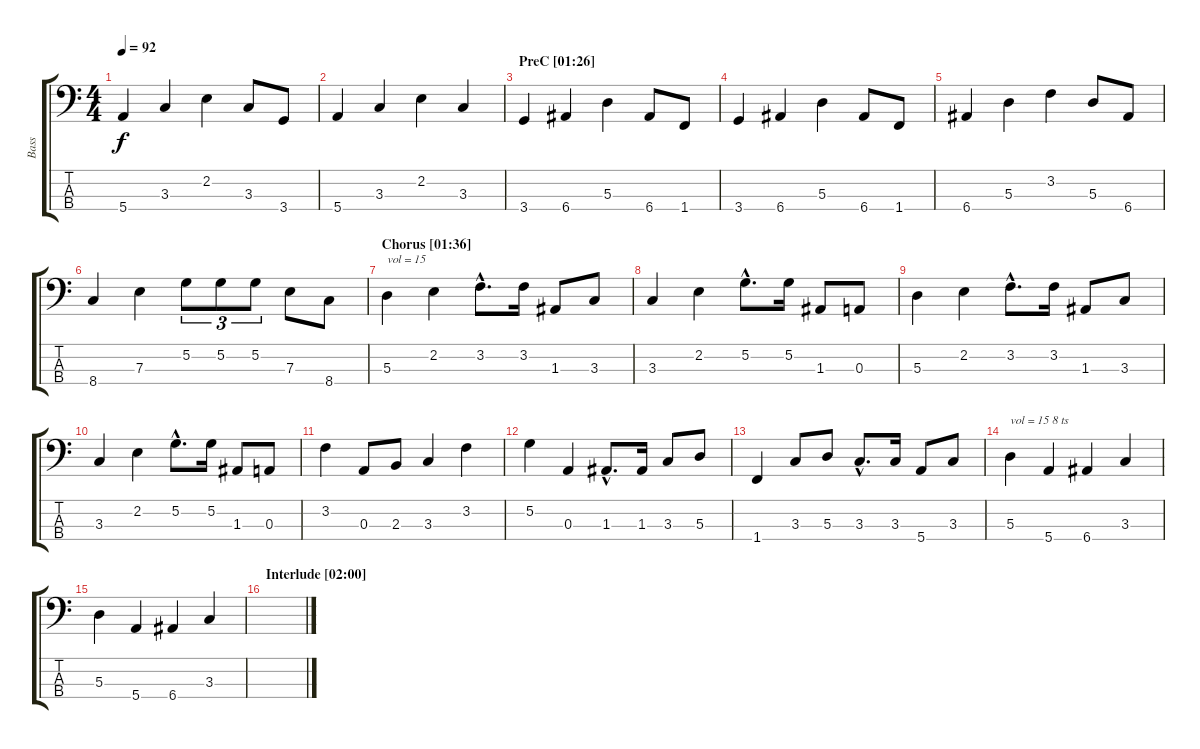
\track ("Bass" "Bass") {instrument electricbassfinger}
\staff {score tabs}
\tuning (G2 D2 A1 E1) {hide}
\ts (4 4)
\tempo 92
\clef f4
\ks c
5.4.4{dy f} 3.3.4 2.2.4 3.3.8 3.4.8 |
5.4.4 3.3.4 2.2.4 3.3.4 |
\section ("" "PreC [01:26]")
3.4.4 6.4.4 5.3.4 6.4.8 1.4.8 |
3.4.4 6.4.4 5.3.4 6.4.8 1.4.8 |
6.4.4 5.3.4 3.2.4 5.3.8 6.4.8 |
8.4.4 7.3.4 5.2.8{tu (3 2)} 5.2.8{tu (3 2)} 5.2.8{tu (3 2)} 7.3.8 8.4.8 |
\section ("" "Chorus [01:36]")
5.3.4{txt "vol = 15" volume 15} 2.2.4 3.2{hac}.8{d} 3.2.16 1.3.8 3.3.8 |
3.3.4 2.2.4 5.2{hac}.8{d} 5.2.16 1.3.8 0.3.8 |
5.3.4 2.2.4 3.2{hac}.8{d} 3.2.16 1.3.8 3.3.8 |
3.3.4 2.2.4 5.2{hac}.8{d} 5.2.16 1.3.8 0.3.8 |
3.2.4 0.3.8 2.3.8 3.3.4 3.2.4 |
5.2.4 0.3.4 1.3{hac}.8{d} 1.3.16 3.3.8 5.3.8 |
1.4.4 3.3.8 5.3.8 3.3{hac}.8{d} 3.3.16 5.4.8 3.3.8 |
\section ("" "")
5.3.4{txt "vol = 15 8 ts" volume 14} 5.4.4 6.4.4 3.3.4 |
5.3.4 5.4.4 6.4.4 3.3.4 |
\section ("" "Interlude [02:00]")
